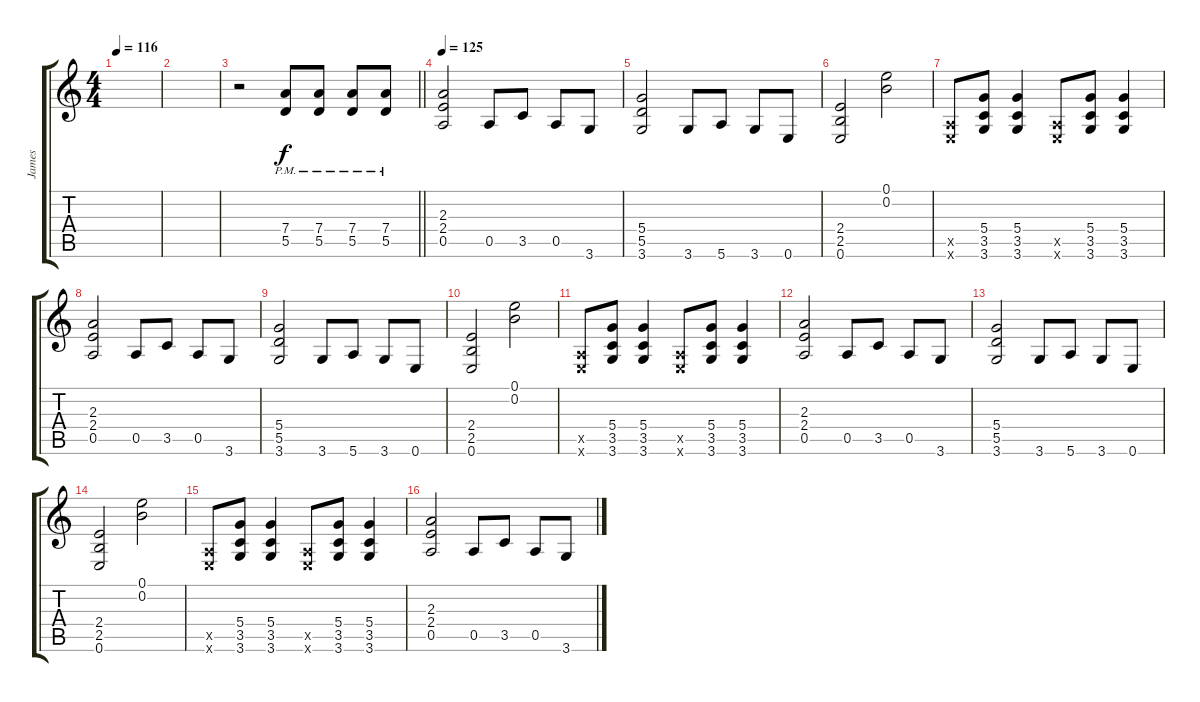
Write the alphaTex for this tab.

\track ("James" "James") {instrument distortionguitar}
\staff {score tabs}
\tuning (E4 B3 G3 D3 A2 E2) {hide}
\ts (4 4)
\tempo 116
\clef g2
\ks c
|
|
\barLineRight lightlight
r.2 (7.4{pm} 5.5{pm}).8 (7.4{pm} 5.5{pm}).8 (7.4{pm} 5.5{pm}).8 (7.4{pm} 5.5{pm}).8 |
\tempo 125
(2.3 2.4 0.5).2 0.5.8 3.5.8 0.5.8 3.6.8 |
(5.4 5.5 3.6).2 3.6.8 5.6.8 3.6.8 0.6.8 |
(2.4 2.5 0.6).2 (0.1 0.2).2 |
(0.5{x} 0.6{x}).8 (5.4 3.5 3.6).8 (5.4 3.5 3.6).4 (0.5{x} 0.6{x}).8 (5.4 3.5 3.6).8 (5.4 3.5 3.6).4 |
(2.3 2.4 0.5).2 0.5.8 3.5.8 0.5.8 3.6.8 |
(5.4 5.5 3.6).2 3.6.8 5.6.8 3.6.8 0.6.8 |
(2.4 2.5 0.6).2 (0.1 0.2).2 |
(0.5{x} 0.6{x}).8 (5.4 3.5 3.6).8 (5.4 3.5 3.6).4 (0.5{x} 0.6{x}).8 (5.4 3.5 3.6).8 (5.4 3.5 3.6).4 |
(2.3 2.4 0.5).2 0.5.8 3.5.8 0.5.8 3.6.8 |
(5.4 5.5 3.6).2 3.6.8 5.6.8 3.6.8 0.6.8 |
(2.4 2.5 0.6).2 (0.1 0.2).2 |
(0.5{x} 0.6{x}).8 (5.4 3.5 3.6).8 (5.4 3.5 3.6).4 (0.5{x} 0.6{x}).8 (5.4 3.5 3.6).8 (5.4 3.5 3.6).4 |
(2.3 2.4 0.5).2 0.5.8 3.5.8 0.5.8 3.6.8
